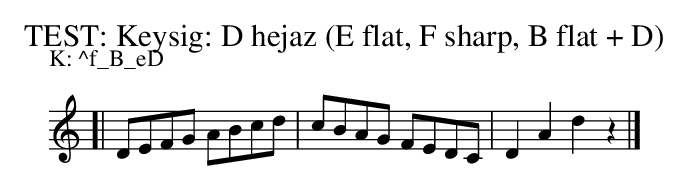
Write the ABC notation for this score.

X:1
T: TEST: Keysig: D hejaz (E flat, F sharp, B flat + D)
P: K: ^f_B_eD
K: ^f_B_eD
[| DEFG ABcd | cBAG FEDC | D2A2 d2z2 |]
